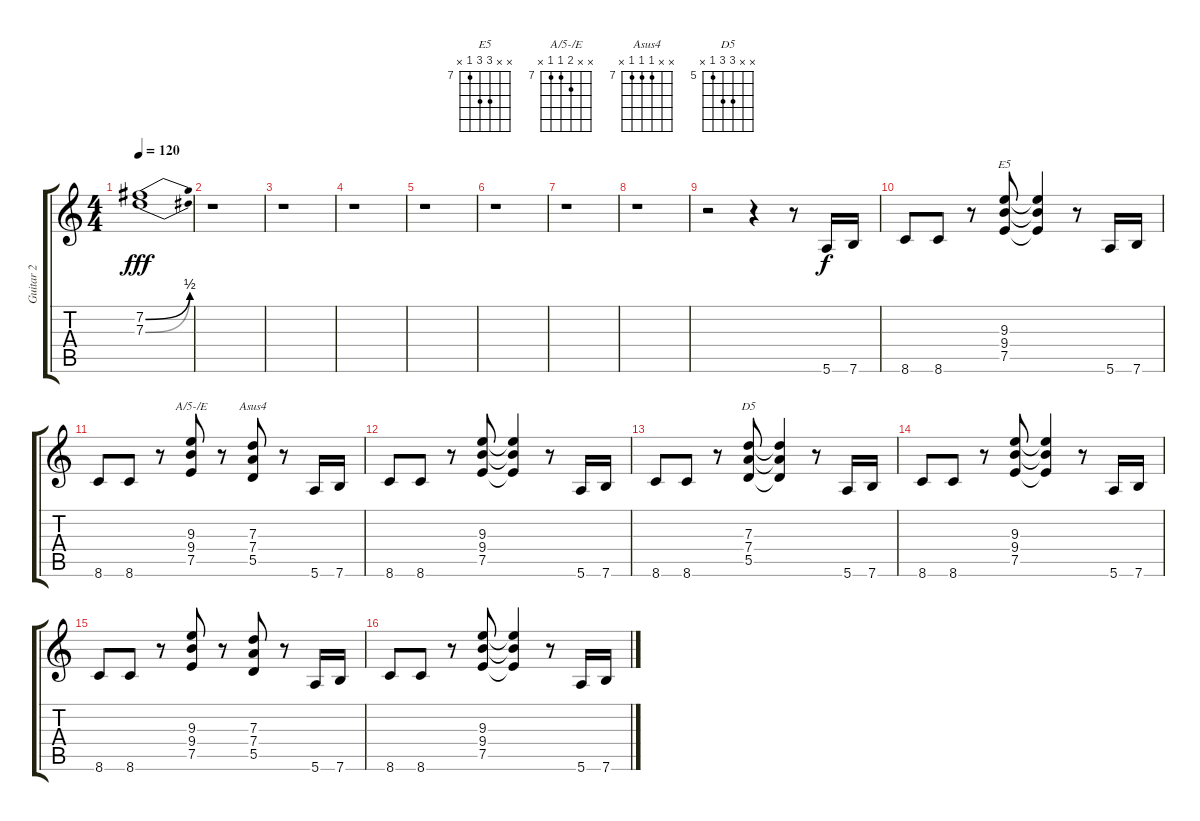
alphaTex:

\track ("Guitar 2" "Guitar 2") {instrument distortionguitar}
\staff {score tabs}
\tuning (E4 B3 G3 D3 A2 E2) {hide}
\chord ("E5" x x 9 9 7 x) {firstfret 7}
\chord ("A/5-/E" x x 8 7 7 x) {firstfret 7}
\chord ("Asus4" x x 7 7 7 x) {firstfret 7}
\chord ("D5" x x 7 7 5 x) {firstfret 5}
\ts (4 4)
\tempo 120
\clef g2
\ks c
(7.2{be (bend 0 0 60 2)} 7.3{be (bend 0 0 60 2)}).1{dy fff} |
r.1 |
r.1 |
r.1 |
r.1 |
r.1 |
r.1 |
r.1 |
r.2 r.4 r.8 5.6.16{dy f} 7.6.16 |
8.6.8 8.6.8 r.8 (9.3 9.4 7.5).8{ch "E5"} (9.3{t} 9.4{t} 7.5{t}).4 r.8 5.6.16 7.6.16 |
8.6.8 8.6.8 r.8 (9.3 9.4 7.5).8{ch "A/5-/E"} r.8 (7.3 7.4 5.5).8{ch "Asus4"} r.8 5.6.16 7.6.16 |
8.6.8 8.6.8 r.8 (9.3 9.4 7.5).8 (9.3{t} 9.4{t} 7.5{t}).4 r.8 5.6.16 7.6.16 |
8.6.8 8.6.8 r.8 (7.3 7.4 5.5).8{ch "D5"} (7.3{t} 7.4{t} 5.5{t}).4 r.8 5.6.16 7.6.16 |
8.6.8 8.6.8 r.8 (9.3 9.4 7.5).8 (9.3{t} 9.4{t} 7.5{t}).4 r.8 5.6.16 7.6.16 |
8.6.8 8.6.8 r.8 (9.3 9.4 7.5).8 r.8 (7.3 7.4 5.5).8 r.8 5.6.16 7.6.16 |
8.6.8 8.6.8 r.8 (9.3 9.4 7.5).8 (9.3{t} 9.4{t} 7.5{t}).4 r.8 5.6.16 7.6.16
